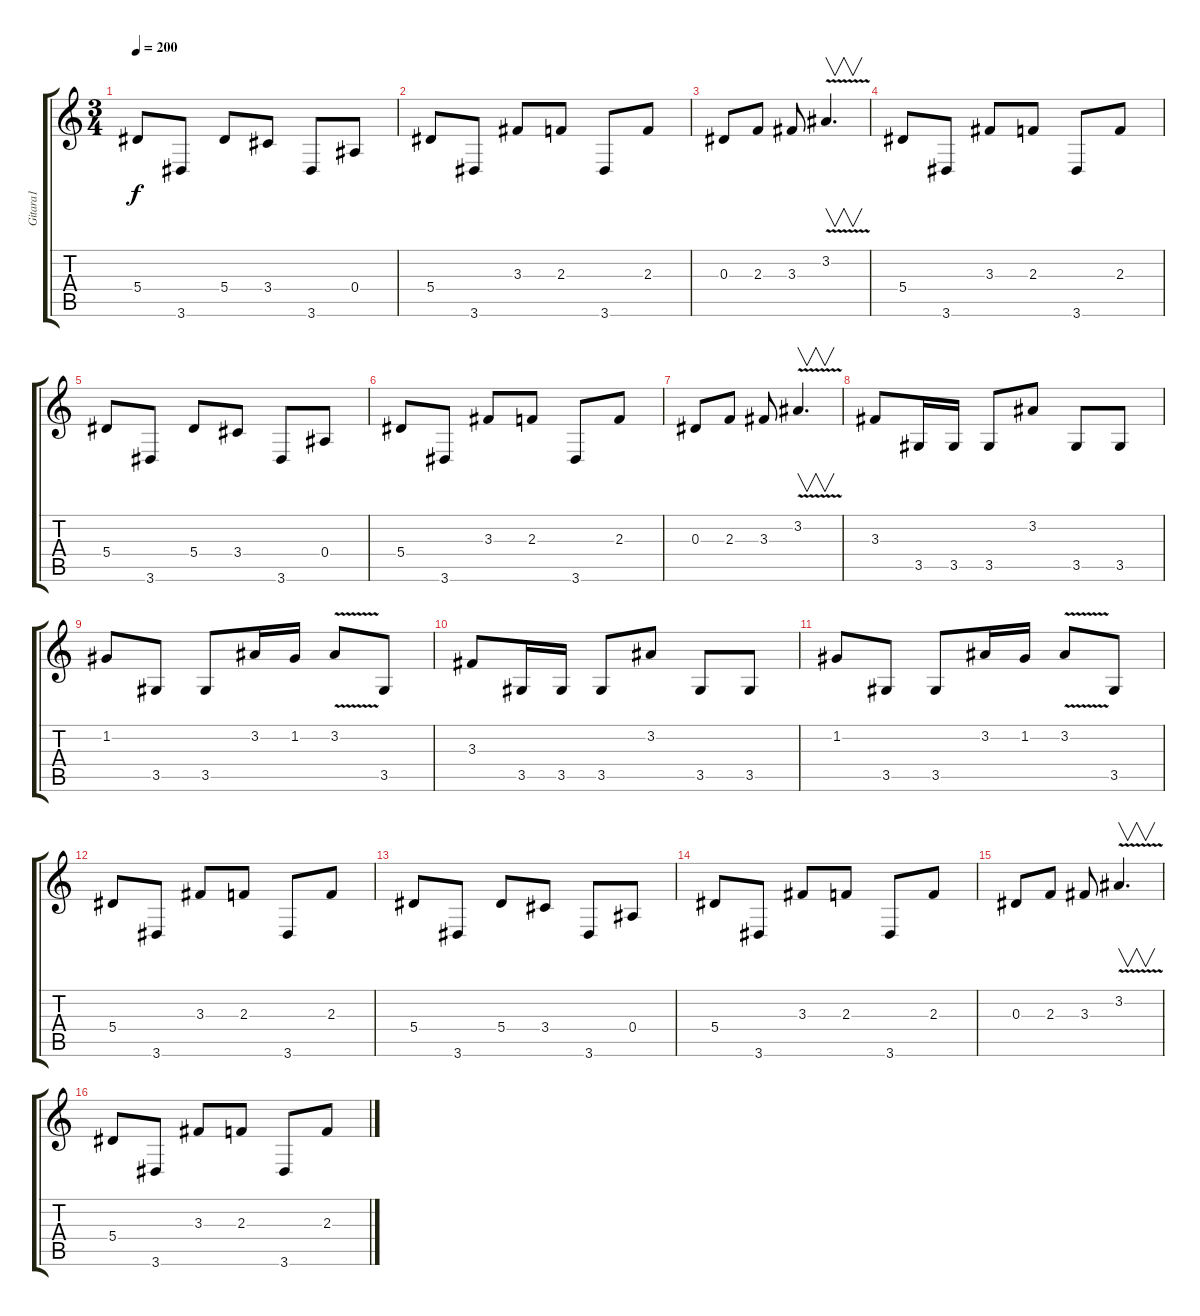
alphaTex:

\track ("Gitara1" "Gitara1") {instrument distortionguitar}
\staff {score tabs}
\tuning (C4 G3 Eb3 Bb2 F2 C2) {hide}
\ts (3 4)
\tempo 200
\clef g2
\ks c
5.4.8{dy f} 3.6.8 5.4.8 3.4.8 3.6.8 0.4.8 |
5.4.8 3.6.8 3.3.8 2.3.8 3.6.8 2.3.8 |
0.3.8 2.3.8 3.3.8 3.2{v}.4{v d} |
5.4.8 3.6.8 3.3.8 2.3.8 3.6.8 2.3.8 |
5.4.8 3.6.8 5.4.8 3.4.8 3.6.8 0.4.8 |
5.4.8 3.6.8 3.3.8 2.3.8 3.6.8 2.3.8 |
0.3.8 2.3.8 3.3.8 3.2{v}.4{v d} |
3.3.8 3.5.16 3.5.16 3.5.8 3.2.8 3.5.8 3.5.8 |
1.2.8 3.5.8 3.5.8 3.2.16 1.2.16 3.2{v}.8 3.5.8 |
3.3.8 3.5.16 3.5.16 3.5.8 3.2.8 3.5.8 3.5.8 |
1.2.8 3.5.8 3.5.8 3.2.16 1.2.16 3.2{v}.8 3.5.8 |
5.4.8 3.6.8 3.3.8 2.3.8 3.6.8 2.3.8 |
5.4.8 3.6.8 5.4.8 3.4.8 3.6.8 0.4.8 |
5.4.8 3.6.8 3.3.8 2.3.8 3.6.8 2.3.8 |
0.3.8 2.3.8 3.3.8 3.2{v}.4{v d} |
5.4.8 3.6.8 3.3.8 2.3.8 3.6.8 2.3.8
